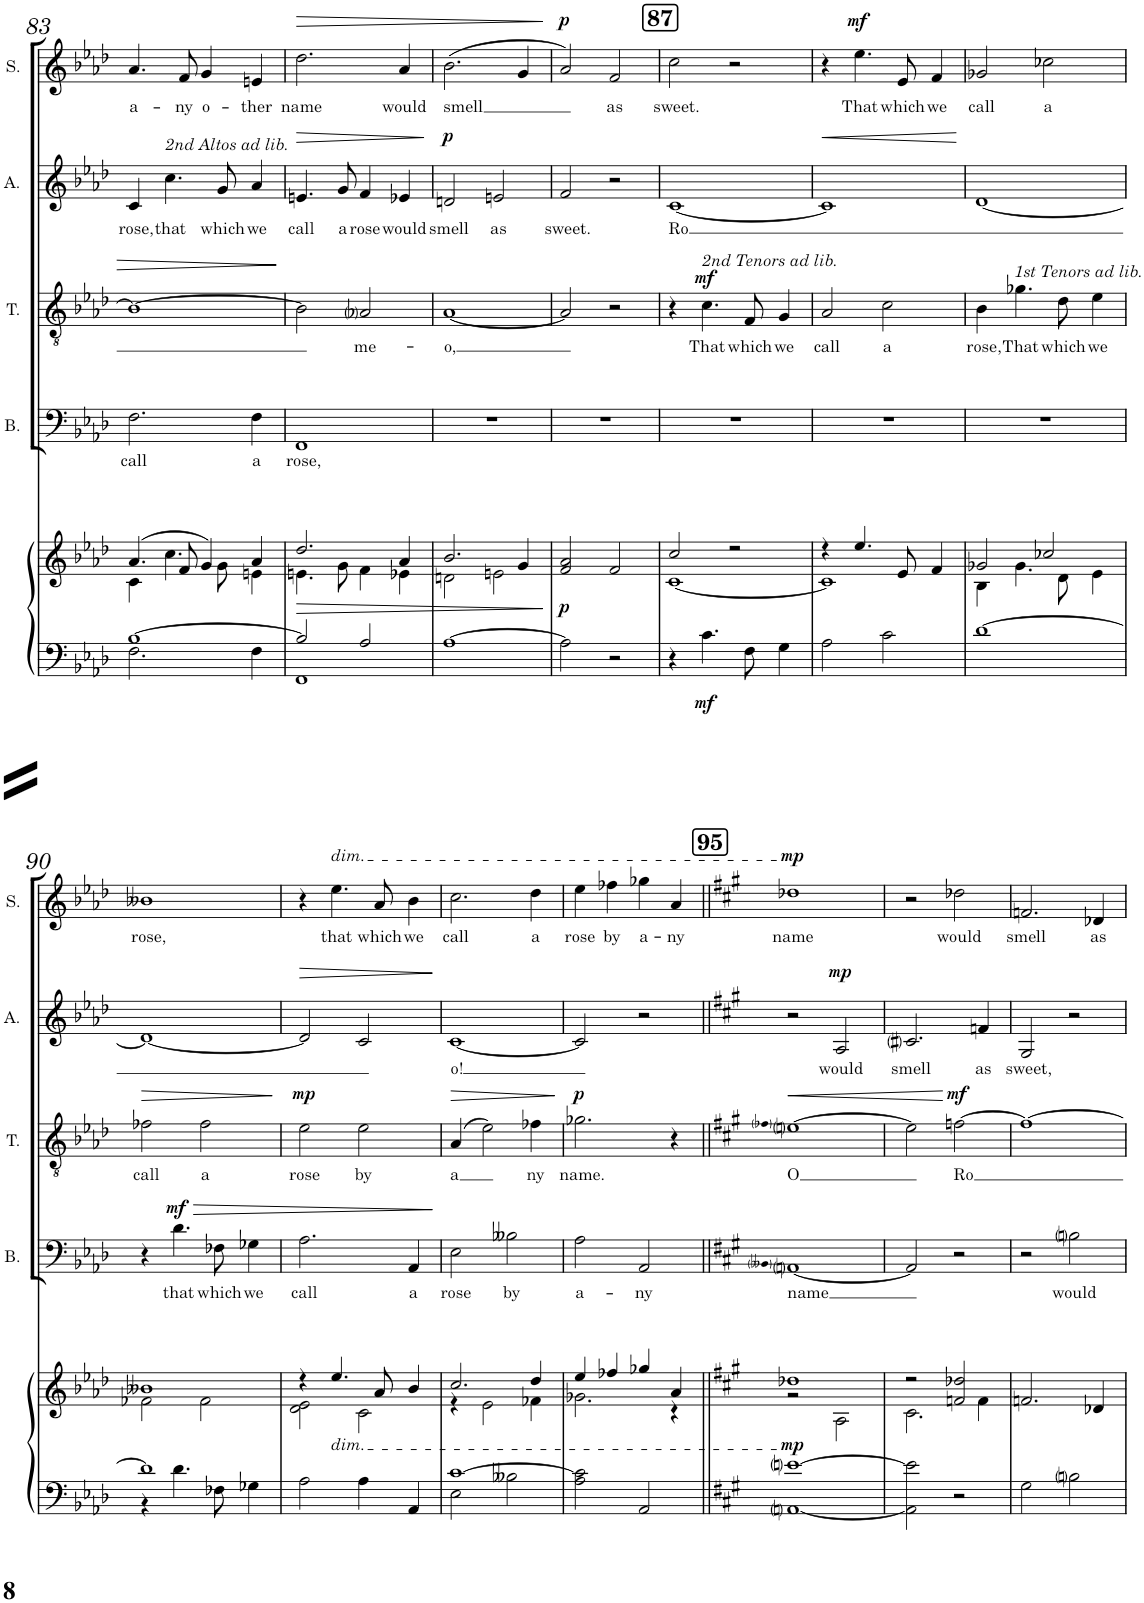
**kern	**kern	**dynam	**kern	**text	**dynam	**kern	**text	**dynam	**kern	**text	**dynam	**kern	**text	**dynam
*part5	*part5	*part5	*part4	*part4	*part4	*part3	*part3	*part3	*part2	*part2	*part2	*part1	*part1	*part1
*staff6	*staff5	*staff5/6	*staff4	*staff4	*staff4	*staff3	*staff3	*staff3	*staff2	*staff2	*staff2	*staff1	*staff1	*staff1
*I"Piano (for  rehearsal  only)	*	*	*I"Bass	*	*	*I"Tenor	*	*	*I"Alto	*	*	*I"Soprano	*	*
*I'Pno	*	*	*I'B.	*	*	*I'T.	*	*	*I'A.	*	*	*I'S.	*	*
!!LO:PB:g=z
*clefF4	*clefG2	*	*clefF4	*	*	*clefGv2	*	*	*clefG2	*	*	*clefG2	*	*
*k[b-e-a-d-]	*k[b-e-a-d-]	*	*k[b-e-a-d-]	*	*	*k[b-e-a-d-]	*	*	*k[b-e-a-d-]	*	*	*k[b-e-a-d-]	*	*
*M4/4	*M4/4	*	*M4/4	*	*	*M4/4	*	*	*M4/4	*	*	*M4/4	*	*
=83	=83	=83	=83	=83	=83	=83	=83	=83	=83	=83	=83	=83	=83	=83
*^	*^	*	*	*	*	*	*	*	*	*	*	*	*	*
!	!	!	!	!	!	!LO:LY:b	!	!	!	!	!	!LO:LY:b	!	!	!LO:LY:b	!
[1B-	2.F\	(4.a-/	4c\	.	2.F\	call	.	1B-_	.	.	4c/	rose,	.	4.a-/	-a-	.
!	!	!	!	!	!	!	!	!	!	!	!LO:TX:a:i:t=2nd Altos ad lib.	!	!	!	!	!
!	!	!	!	!	!	!	!	!	!	!	!	!LO:LY:b	!	!	!	!
.	.	.	4.cc\	.	.	.	.	.	.	.	4.cc\	that	.	.	.	.
!	!	!	!	!	!	!	!	!	!	!	!	!	!	!	!LO:LY:b	!
.	.	8f/	.	.	.	.	.	.	.	.	.	.	.	8f/	-ny	.
!	!	!	!	!	!	!	!	!	!	!	!	!	!	!	!LO:LY:b	!
.	.	4g/)	.	.	.	.	.	.	.	.	.	.	.	4g/	o-	.
!	!	!	!	!	!	!	!	!	!	!	!	!LO:LY:b	!	!	!	!
.	.	.	8g\	.	.	.	.	.	.	.	8g/	which	.	.	.	.
!	!	!	!	!	!	!LO:LY:b	!	!	!	!	!	!LO:LY:b	!	!	!LO:LY:b	!
.	4F\	4a-/	4en\	.	4F\	a	.	.	.	.	4a-/	we	.	4en/	-ther	.
=84	=84	=84	=84	=84	=84	=84	=84	=84	=84	=84	=84	=84	=84	=84	=84	=84
!	!	!	!	!LO:HP:b	!	!LO:LY:b	!	!	!	!	!	!LO:LY:b	!LO:HP:b	!	!LO:LY:b	!LO:HP:b
2B-/]	1FF	2.dd-/	4.en\	>	1FF	rose,	.	2B-\]	.	.	4.en/	call	>	2.dd-\	name	>
!	!	!	!	!	!	!	!	!	!	!	!	!LO:LY:b	!	!	!	!
.	.	.	8g\	.	.	.	.	.	.	.	8g/	a	.	.	.	.
!	!	!	!	!	!	!	!	!	!LO:LY:b	!	!	!LO:LY:b	!	!	!	!
2A-/	.	.	4f\	.	.	.	.	2A-i/	me-	.	4f/	rose	.	.	.	.
!	!	!	!	!	!	!	!	!	!	!	!	!LO:LY:b	!	!	!LO:LY:b	!
.	.	4a-/	4e-X\	.	.	.	.	.	.	.	4e-X/	would	.	4a-/	would	.
*v	*v	*	*	*	*	*	*	*	*	*	*	*	*	*	*	*
*	*v	*v	*	*	*	*	*	*	*	*	*	*	*	*	*
.	.	.	.	.	.	.	.	.	.	.	]	.	.	.
=85	=85	=85	=85	=85	=85	=85	=85	=85	=85	=85	=85	=85	=85	=85
*	*^	*	*	*	*	*	*	*	*	*	*	*	*	*
!	!	!	!	!	!	!	!	!LO:LY:b	!	!	!LO:LY:b	!LO:DY:a	!	!LO:LY:b	!
[1A-	2.b-/	2dn\	.	1r	.	.	[1A-	-o,	.	2dn/	smell	p	(2.b-\	smell	.
!	!	!	!	!	!	!	!	!	!	!	!LO:LY:b	!	!	!	!
.	.	2en\	.	.	.	.	.	.	.	2en/	as	.	.	.	.
.	4g/	.	.	.	.	.	.	.	.	.	.	.	4g/	.	.
*	*v	*v	*	*	*	*	*	*	*	*	*	*	*	*	*
.	.	]	.	.	.	.	.	.	.	.	.	.	.	]
=86	=86	=86	=86	=86	=86	=86	=86	=86	=86	=86	=86	=86	=86	=86
!	!	!LO:DY:b	!	!	!	!	!	!	!	!LO:LY:b	!	!	!	!LO:DY:a
2A-\]	2f/ 2a-/	p	1r	.	.	2A-/]	.	.	2f/	sweet.	.	2a-/)	.	p
!	!	!	!	!	!	!	!	!	!	!	!	!	!LO:LY:b	!
2r	2f/	.	.	.	.	2r	.	.	2r	.	.	2f/	as	.
!!LO:REH:place=s1:a:B:cj:fs=14:t=87
=87	=87	=87	=87	=87	=87	=87	=87	=87	=87	=87	=87	=87	=87	=87
*	*^	*	*	*	*	*	*	*	*	*	*	*	*	*
!	!	!	!	!	!	!	!	!	!	!	!LO:LY:b	!	!	!LO:LY:b	!
4r	2cc/	[1c	.	1r	.	.	4r	.	.	[1c	Ro	.	2cc\	sweet.	.
!	!	!	!	!	!	!	!LO:TX:a:i:t=2nd Tenors ad lib.	!	!	!	!	!	!	!	!
!	!	!	!LO:DY:b=2	!	!	!	!	!LO:LY:b	!LO:DY:a	!	!	!	!	!	!
4.c\	.	.	mf	.	.	.	4.c\	That	mf	.	.	.	.	.	.
.	2r	.	.	.	.	.	.	.	.	.	.	.	2r	.	.
!	!	!	!	!	!	!	!	!LO:LY:b	!	!	!	!	!	!	!
8F\	.	.	.	.	.	.	8F/	which	.	.	.	.	.	.	.
!	!	!	!	!	!	!	!	!LO:LY:b	!	!	!	!	!	!	!
4G\	.	.	.	.	.	.	4G/	we	.	.	.	.	.	.	.
=88	=88	=88	=88	=88	=88	=88	=88	=88	=88	=88	=88	=88	=88	=88	=88
!	!	!	!	!	!	!	!	!LO:LY:b	!	!	!	!LO:HP:b	!	!	!
2A-\	4r	1c]	.	1r	.	.	2A-/	call	.	1c]	.	<	4r	.	.
!	!	!	!	!	!	!	!	!	!	!	!	!	!	!LO:LY:b	!LO:DY:a
.	4.ee-/	.	.	.	.	.	.	.	.	.	.	.	4.ee-\	That	mf
!	!	!	!	!	!	!	!	!LO:LY:b	!	!	!	!	!	!	!
2c\	.	.	.	.	.	.	2c\	a	.	.	.	.	.	.	.
!	!	!	!	!	!	!	!	!	!	!	!	!	!	!LO:LY:b	!
.	8e-/	.	.	.	.	.	.	.	.	.	.	.	8e-/	which	.
!	!	!	!	!	!	!	!	!	!	!	!	!	!	!LO:LY:b	!
.	4f/	.	.	.	.	.	.	.	.	.	.	.	4f/	we	.
*	*v	*v	*	*	*	*	*	*	*	*	*	*	*	*	*
.	.	.	.	.	.	.	.	.	.	.	[	.	.	.
=89	=89	=89	=89	=89	=89	=89	=89	=89	=89	=89	=89	=89	=89	=89
*	*^	*	*	*	*	*	*	*	*	*	*	*	*	*
!	!	!	!	!	!	!	!	!LO:LY:b	!	!	!	!	!	!LO:LY:b	!
[>1d-	2g-X/	4B-\	.	1r	.	.	4B-\	rose,	.	[1d-	.	.	2g-X/	call	.
!	!	!	!	!	!	!	!LO:TX:a:i:t=1st Tenors ad lib.	!	!	!	!	!	!	!	!
!	!	!	!	!	!	!	!	!LO:LY:b	!	!	!	!	!	!	!
.	.	4.g-\	.	.	.	.	4.g-X\	That	.	.	.	.	.	.	.
!	!	!	!	!	!	!	!	!	!	!	!	!	!	!LO:LY:b	!
.	2cc-X/	.	.	.	.	.	.	.	.	.	.	.	2cc-X\	a	.
!	!	!	!	!	!	!	!	!LO:LY:b	!	!	!	!	!	!	!
.	.	8d-\	.	.	.	.	8d-\	which	.	.	.	.	.	.	.
!	!	!	!	!	!	!	!	!LO:LY:b	!	!	!	!	!	!	!
.	.	4e-\	.	.	.	.	4e-\	we	.	.	.	.	.	.	.
!!LO:LB:g=z
=90	=90	=90	=90	=90	=90	=90	=90	=90	=90	=90	=90	=90	=90	=90	=90
*^	*	*	*	*	*	*	*	*	*	*	*	*	*	*	*
!	!	!	!	!	!	!	!	!	!LO:LY:b	!LO:HP:b	!	!	!	!	!LO:LY:b	!
1d-]	4r	1b--X	2f-X\	.	4r	.	.	2f-X\	call	>	1d-_	.	.	1b--X	rose,	.
!	!	!	!	!	!	!LO:LY:b	!LO:HP:b	!	!	!	!	!	!	!	!	!
!	!	!	!	!	!	!	!LO:DY:n=1:a	!	!	!	!	!	!	!	!	!
.	4.d-\	.	.	.	4.d-\	that	> mf	.	.	.	.	.	.	.	.	.
!	!	!	!	!	!	!	!	!	!LO:LY:b	!	!	!	!	!	!	!
.	.	.	2f-\	.	.	.	.	2f-\	a	.	.	.	.	.	.	.
!	!	!	!	!	!	!LO:LY:b	!	!	!	!	!	!	!	!	!	!
.	8F-X\	.	.	.	8F-X\	which	.	.	.	.	.	.	.	.	.	.
!	!	!	!	!	!	!LO:LY:b	!	!	!	!	!	!	!	!	!	!
.	4G-X\	.	.	.	4G-X\	we	.	.	.	.	.	.	.	.	.	.
*v	*v	*	*	*	*	*	*	*	*	*	*	*	*	*	*	*
*	*v	*v	*	*	*	*	*	*	*	*	*	*	*	*	*
.	.	.	.	.	.	.	.	]	.	.	.	.	.	.
=91	=91	=91	=91	=91	=91	=91	=91	=91	=91	=91	=91	=91	=91	=91
*	*^	*	*	*	*	*	*	*	*	*	*	*	*	*
!	!	!	!	!	!LO:LY:b	!	!	!LO:LY:b	!LO:DY:a	!	!	!LO:HP:b	!	!	!
2A-\	4r	2d-\ 2e-\	.	2.A-\	call	.	2e-\	rose	mp	2d-/]	.	>	4r	.	.
!	!	!	!	!	!	!	!	!	!	!	!	!	!LO:TX:a:i:t=dim.	!	!
!	!LO:TX:b:i:t=dim.	!	!	!	!	!	!	!	!	!	!	!	!	!	!
!	!	!	!	!	!	!	!	!	!	!	!	!	!	!LO:LY:b	!
.	4.ee-/	.	.	.	.	.	.	.	.	.	.	.	4.ee-\	that	.
!	!	!	!	!	!	!	!	!LO:LY:b	!	!	!	!	!	!	!
4A-\	.	2c\	.	.	.	.	2e-\	by	.	2c/	.	.	.	.	.
!	!	!	!	!	!	!	!	!	!	!	!	!	!	!LO:LY:b	!
.	8a-/	.	.	.	.	.	.	.	.	.	.	.	8a-/	which	.
!	!	!	!	!	!LO:LY:b	!	!	!	!	!	!	!	!	!LO:LY:b	!
4AA-/	4b-/	.	.	4AA-/	a	.	.	.	.	.	.	.	4b-\	we	.
*	*v	*v	*	*	*	*	*	*	*	*	*	*	*	*	*
.	.	.	.	.	]	.	.	.	.	.	]	.	.	.
=92	=92	=92	=92	=92	=92	=92	=92	=92	=92	=92	=92	=92	=92	=92
*^	*^	*	*	*	*	*	*	*	*	*	*	*	*	*
!	!	!	!	!	!	!LO:LY:b	!	!	!LO:LY:b	!LO:HP:b	!	!LO:LY:b	!	!	!LO:LY:b	!
[1c	2E-\	2.cc/	4r	.	2E-\	rose	.	(4A-/	a	>	[1c	-o!	.	2.cc\	call	.
.	.	.	2e-\	.	.	.	.	2e-\)	.	.	.	.	.	.	.	.
!	!	!	!	!	!	!LO:LY:b	!	!	!	!	!	!	!	!	!	!
.	2B--X\	.	.	.	2B--X\	by	.	.	.	.	.	.	.	.	.	.
!	!	!	!	!	!	!	!	!	!LO:LY:b	!	!	!	!	!	!LO:LY:b	!
.	.	4dd-/	4f-X\	.	.	.	.	4f-X\	ny	.	.	.	.	4dd-\	a	.
*v	*v	*	*	*	*	*	*	*	*	*	*	*	*	*	*	*
*	*v	*v	*	*	*	*	*	*	*	*	*	*	*	*	*
.	.	.	.	.	.	.	.	]	.	.	.	.	.	.
=93	=93	=93	=93	=93	=93	=93	=93	=93	=93	=93	=93	=93	=93	=93
*	*^	*	*	*	*	*	*	*	*	*	*	*	*	*
!	!	!	!	!	!LO:LY:b	!	!	!LO:LY:b	!LO:DY:a	!	!	!	!	!LO:LY:b	!
2A-\ 2c\]	4ee-/	2.g-X\	.	2A-\	a-	.	2.g-X\	name.	p	2c/]	.	.	4ee-\	rose	.
!	!	!	!	!	!	!	!	!	!	!	!	!	!	!LO:LY:b	!
.	4ff-X/	.	.	.	.	.	.	.	.	.	.	.	4ff-X\	by	.
!	!	!	!	!	!LO:LY:b	!	!	!	!	!	!	!	!	!LO:LY:b	!
2AA-/	4gg-X/	.	.	2AA-/	-ny	.	.	.	.	2r	.	.	4gg-X\	a-	.
!	!	!	!	!	!	!	!	!	!	!	!	!	!	!LO:LY:b	!
.	4a-/	4r	.	.	.	.	4r	.	.	.	.	.	4a-/	-ny	.
!!LO:REH:place=s1:a:B:cj:fs=14:t=95
=94||	=94||	=94||	=94||	=94||	=94||	=94||	=94||	=94||	=94||	=94||	=94||	=94||	=94||	=94||	=94||
*k[f#c#g#]	*k[f#c#g#]	*	*	*k[f#c#g#]	*	*	*k[f#c#g#]	*	*	*k[f#c#g#]	*	*	*k[f#c#g#]	*	*
.	.	.	.	qBB--X	.	.	qf-X	.	.	.	.	.	.	.	.
!	!	!	!LO:DY:b	!	!LO:LY:b	!	!	!LO:LY:b	!	!	!	!	!	!LO:LY:b	!LO:DY:a
[1AAni [1eni	1dd-X	2r	mp	[1AAni	name	.	[1eni	-O	.	2r	.	.	1dd-X	name	mp
!	!	!	!	!	!	!	!	!	!	!	!LO:LY:b	!LO:DY:a	!	!	!
.	.	2A\	.	.	.	.	.	.	.	2A/	would	mp	.	.	.
=95	=95	=95	=95	=95	=95	=95	=95	=95	=95	=95	=95	=95	=95	=95	=95
!	!	!	!	!	!	!	!	!	!	!	!LO:LY:b	!	!	!	!
2AA\] 2e\]	2r	2.c#\	.	2AA/]	.	.	2e\]	.	.	2.c#i/	smell	.	2r	.	.
!	!	!	!	!	!	!	!	!LO:LY:b	!LO:DY:a	!	!	!	!	!LO:LY:b	!
2r	2fn/ 2dd-X/	.	.	2r	.	.	[2fn\	Ro	mf	.	.	.	2dd-X\	would	.
!	!	!	!	!	!	!	!	!	!	!	!LO:LY:b	!	!	!	!
.	.	4f\	.	.	.	.	.	.	.	4fn/	as	.	.	.	.
=96	=96	=96	=96	=96	=96	=96	=96	=96	=96	=96	=96	=96	=96	=96	=96
!	!	!	!	!	!	!	!	!	!	!	!LO:LY:b	!	!	!LO:LY:b	!
*	*v	*v	*	*	*	*	*	*	*	*	*	*	*	*	*
2G#\	2.fn/	.	2r	.	.	1f_	.	.	2G#/	sweet,	.	2.fn/	smell	.
!	!	!	!	!LO:LY:b	!	!	!	!	!	!	!	!	!	!
2Bni\	.	.	2Bni\	would	.	.	.	.	2r	.	.	.	.	.
!	!	!	!	!	!	!	!	!	!	!	!	!	!LO:LY:b	!
.	4d-X/	.	.	.	.	.	.	.	.	.	.	4d-X/	as	.
=	=	=	=	=	=	=	=	=	=	=	=	=	=	=
*-	*-	*-	*-	*-	*-	*-	*-	*-	*-	*-	*-	*-	*-	*-
